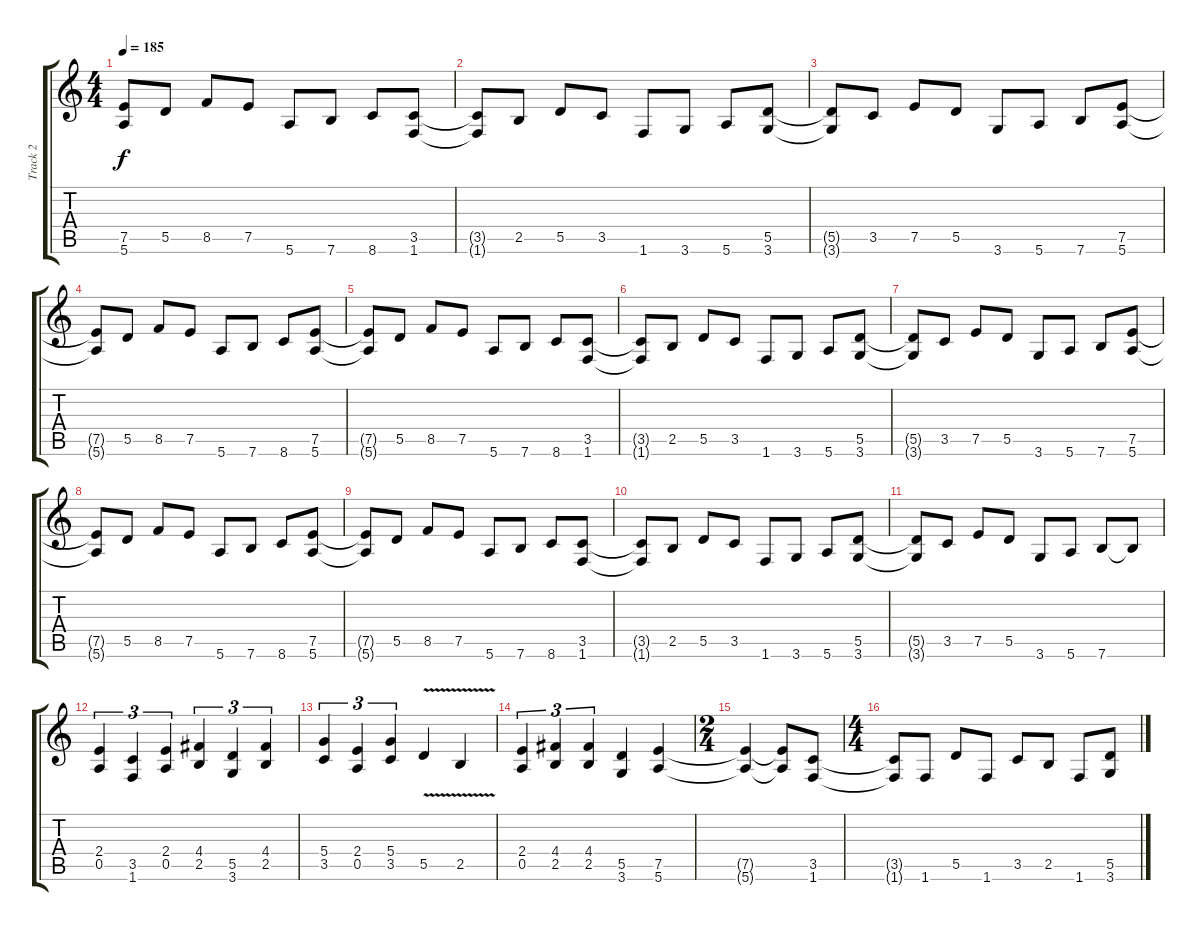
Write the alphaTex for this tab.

\track ("Track 2" "Track 2") {instrument distortionguitar}
\staff {score tabs}
\tuning (E4 B3 G3 D3 A2 E2) {hide}
\ts (4 4)
\tempo 185
\clef g2
\ks c
(7.5{t} 5.6{t}).8{dy f} 5.5.8 8.5.8 7.5.8 5.6.8 7.6.8 8.6.8 (3.5 1.6).8 |
(3.5{t} 1.6{t}).8 2.5.8 5.5.8 3.5.8 1.6.8 3.6.8 5.6.8 (5.5 3.6).8 |
(5.5{t} 3.6{t}).8 3.5.8 7.5.8 5.5.8 3.6.8 5.6.8 7.6.8 (7.5 5.6).8 |
(7.5{t} 5.6{t}).8 5.5.8 8.5.8 7.5.8 5.6.8 7.6.8 8.6.8 (7.5 5.6).8 |
(7.5{t} 5.6{t}).8 5.5.8 8.5.8 7.5.8 5.6.8 7.6.8 8.6.8 (3.5 1.6).8 |
(3.5{t} 1.6{t}).8 2.5.8 5.5.8 3.5.8 1.6.8 3.6.8 5.6.8 (5.5 3.6).8 |
(5.5{t} 3.6{t}).8 3.5.8 7.5.8 5.5.8 3.6.8 5.6.8 7.6.8 (7.5 5.6).8 |
(7.5{t} 5.6{t}).8 5.5.8 8.5.8 7.5.8 5.6.8 7.6.8 8.6.8 (7.5 5.6).8 |
(7.5{t} 5.6{t}).8 5.5.8 8.5.8 7.5.8 5.6.8 7.6.8 8.6.8 (3.5 1.6).8 |
(3.5{t} 1.6{t}).8 2.5.8 5.5.8 3.5.8 1.6.8 3.6.8 5.6.8 (5.5 3.6).8 |
(5.5{t} 3.6{t}).8 3.5.8 7.5.8 5.5.8 3.6.8 5.6.8 7.6.8 7.6{t}.8 |
(2.4 0.5).4{tu (3 2)} (3.5 1.6).4{tu (3 2)} (2.4 0.5).4{tu (3 2)} (4.4 2.5).4{tu (3 2)} (5.5 3.6).4{tu (3 2)} (4.4 2.5).4{tu (3 2)} |
(5.4 3.5).4{tu (3 2)} (2.4 0.5).4{tu (3 2)} (5.4 3.5).4{tu (3 2)} 5.5{v}.4 2.5{v}.4 |
(2.4 0.5).4{tu (3 2)} (4.4 2.5).4{tu (3 2)} (4.4 2.5).4{tu (3 2)} (5.5 3.6).4 (7.5 5.6).4 |
\ts (2 4)
(7.5{t} 5.6{t}).4 (7.5{t} 5.6{t}).8 (3.5 1.6).8 |
\ts (4 4)
(3.5{t} 1.6{t}).8 1.6.8 5.5.8 1.6.8 3.5.8 2.5.8 1.6.8 (5.5 3.6).8
